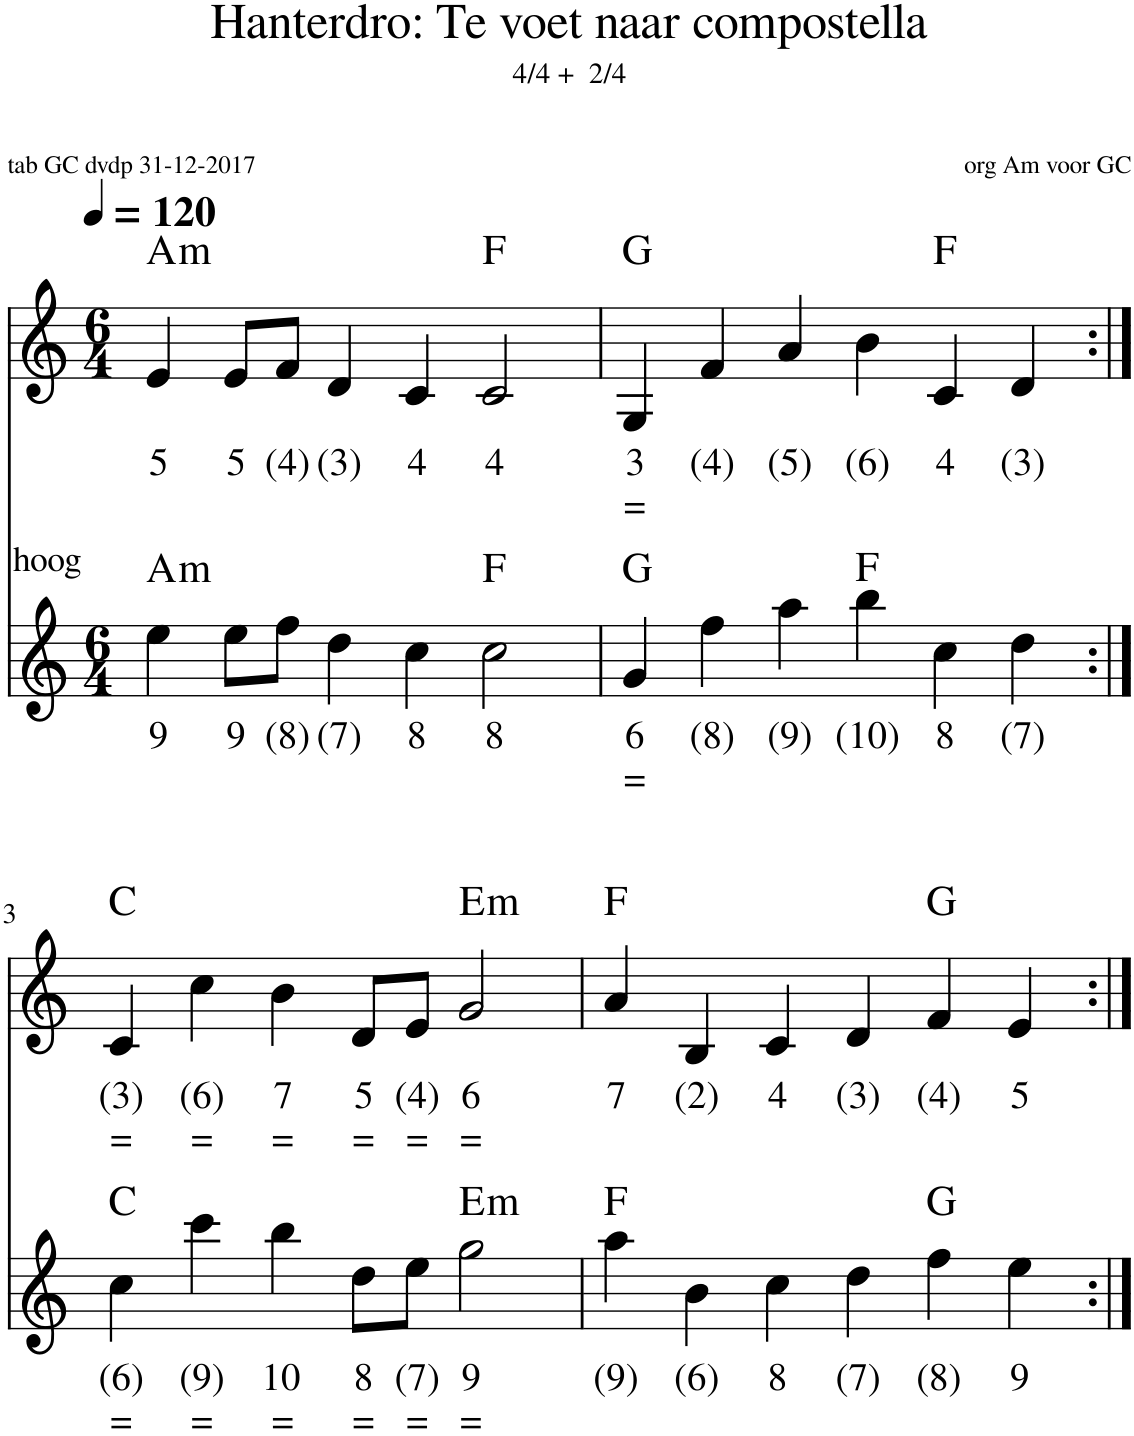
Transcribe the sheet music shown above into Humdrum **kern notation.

**kern	**text	**text	**kern	**text	**text	**harte
*part2	*part2	*part2	*part1	*part1	*part1	*part1
*staff2	*staff2	*staff2	*staff1	*staff1	*staff1	*
*I"Stem	*	*	*I"Stem	*	*	*
*clefG2	*	*	*clefG2	*	*	*
*k[]	*	*	*k[]	*	*	*
*M6/4	*	*	*M6/4	*	*	*
*MM120	*	*	*MM120	*	*	*
=1	=1	=1	=1	=1	=1	=1
!LO:TX:a:t=hoog	!	!	!	!	!	!
!	!LO:LY:b	!	!	!LO:LY:b	!	!LO:H:kt=m
4ee\	9	.	4e/	5	.	A:min
!	!LO:LY:b	!	!	!LO:LY:b	!	!
8ee\L	9	.	8e/L	5	.	.
!	!LO:LY:b	!	!	!LO:LY:b	!	!
8ff\J	(8)	.	8f/J	(4)	.	.
!	!LO:LY:b	!	!	!LO:LY:b	!	!
4dd\	(7)	.	4d/	(3)	.	.
!	!LO:LY:b	!	!	!LO:LY:b	!	!
4cc\	8	.	4c/	4	.	.
!	!LO:LY:b	!	!	!LO:LY:b	!	!
2cc\	8	.	2c/	4	.	F:maj
=2	=2	=2	=2	=2	=2	=2
!	!LO:LY:b	!LO:LY:b	!	!LO:LY:b	!LO:LY:b	!
4g/	6	=	4G/	3	=	G:maj
!	!LO:LY:b	!	!	!LO:LY:b	!	!
4ff\	(8)	.	4f/	(4)	.	.
!	!LO:LY:b	!	!	!LO:LY:b	!	!
4aa\	(9)	.	4a/	(5)	.	.
!	!LO:LY:b	!	!	!LO:LY:b	!	!
4bb\	(10)	.	4b\	(6)	.	.
!	!LO:LY:b	!	!	!LO:LY:b	!	!
4cc\	8	.	4c/	4	.	F:maj
!	!LO:LY:b	!	!	!LO:LY:b	!	!
4dd\	(7)	.	4d/	(3)	.	.
!!LO:LB:g=z
=3:|!	=3:|!	=3:|!	=3:|!	=3:|!	=3:|!	=3:|!
!	!LO:LY:b	!LO:LY:b	!	!LO:LY:b	!LO:LY:b	!
4cc\	(6)	=	4c/	(3)	=	C:maj
!	!LO:LY:b	!LO:LY:b	!	!LO:LY:b	!LO:LY:b	!
4ccc\	(9)	=	4cc\	(6)	=	.
!	!LO:LY:b	!LO:LY:b	!	!LO:LY:b	!LO:LY:b	!
4bb\	10	=	4b\	7	=	.
!	!LO:LY:b	!LO:LY:b	!	!LO:LY:b	!LO:LY:b	!
8dd\L	8	=	8d/L	5	=	.
!	!LO:LY:b	!LO:LY:b	!	!LO:LY:b	!LO:LY:b	!
8ee\J	(7)	=	8e/J	(4)	=	.
!	!LO:LY:b	!LO:LY:b	!	!LO:LY:b	!LO:LY:b	!LO:H:kt=m
2gg\	9	=	2g/	6	=	E:min
=4	=4	=4	=4	=4	=4	=4
!	!LO:LY:b	!	!	!LO:LY:b	!	!
4aa\	(9)	.	4a/	7	.	F:maj
!	!LO:LY:b	!	!	!LO:LY:b	!	!
4b\	(6)	.	4B/	(2)	.	.
!	!LO:LY:b	!	!	!LO:LY:b	!	!
4cc\	8	.	4c/	4	.	.
!	!LO:LY:b	!	!	!LO:LY:b	!	!
4dd\	(7)	.	4d/	(3)	.	.
!	!LO:LY:b	!	!	!LO:LY:b	!	!
4ff\	(8)	.	4f/	(4)	.	G:maj
!	!LO:LY:b	!	!	!LO:LY:b	!	!
4ee\	9	.	4e/	5	.	.
=:|!	=:|!	=:|!	=:|!	=:|!	=:|!	=:|!
*-	*-	*-	*-	*-	*-	*-
